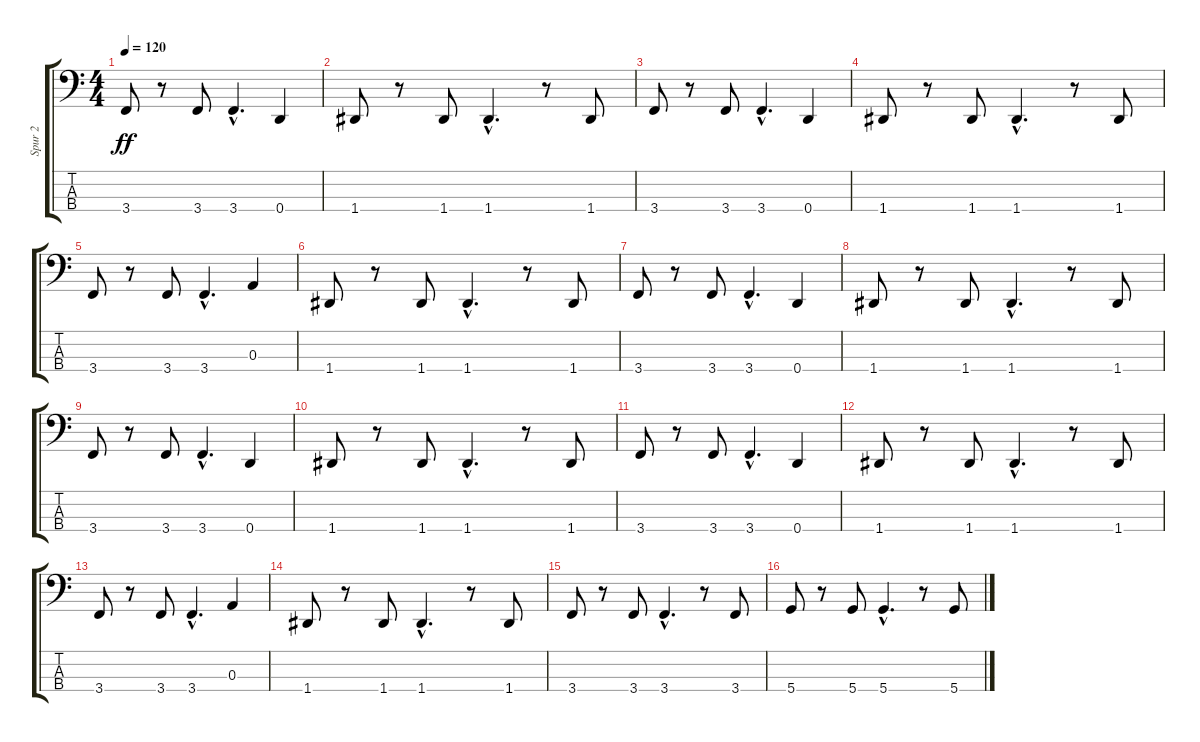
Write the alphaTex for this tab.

\track ("Spur 2" "Spur 2") {instrument electricbassfinger}
\staff {score tabs}
\tuning (G2 D2 A1 D1) {hide}
\ts (4 4)
\tempo 120
\clef f4
\ks c
3.4.8{dy ff} r.8 3.4.8 3.4{hac}.4{d} 0.4.4 |
1.4.8 r.8 1.4.8 1.4{hac}.4{d} r.8 1.4.8 |
3.4.8 r.8 3.4.8 3.4{hac}.4{d} 0.4.4 |
1.4.8 r.8 1.4.8 1.4{hac}.4{d} r.8 1.4.8 |
3.4.8 r.8 3.4.8 3.4{hac}.4{d} 0.3.4 |
1.4.8 r.8 1.4.8 1.4{hac}.4{d} r.8 1.4.8 |
3.4.8 r.8 3.4.8 3.4{hac}.4{d} 0.4.4 |
1.4.8 r.8 1.4.8 1.4{hac}.4{d} r.8 1.4.8 |
3.4.8 r.8 3.4.8 3.4{hac}.4{d} 0.4.4 |
1.4.8 r.8 1.4.8 1.4{hac}.4{d} r.8 1.4.8 |
3.4.8 r.8 3.4.8 3.4{hac}.4{d} 0.4.4 |
1.4.8 r.8 1.4.8 1.4{hac}.4{d} r.8 1.4.8 |
3.4.8 r.8 3.4.8 3.4{hac}.4{d} 0.3.4 |
1.4.8 r.8 1.4.8 1.4{hac}.4{d} r.8 1.4.8 |
3.4.8 r.8 3.4.8 3.4{hac}.4{d} r.8 3.4.8 |
5.4.8 r.8 5.4.8 5.4{hac}.4{d} r.8 5.4.8
